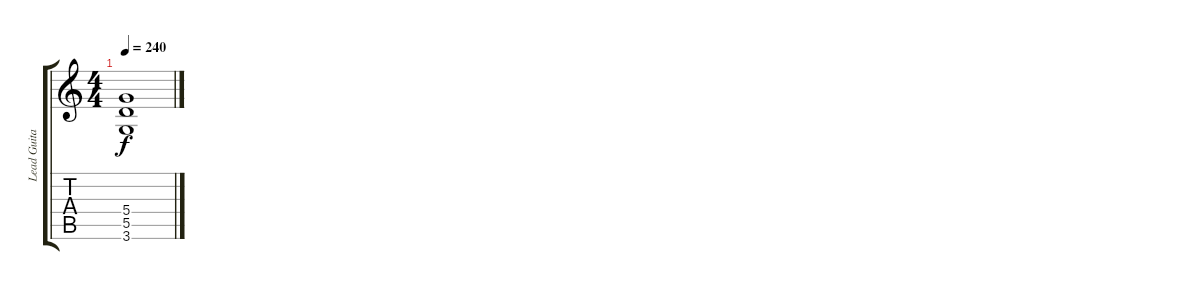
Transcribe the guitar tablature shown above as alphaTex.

\track ("Lead Guitar" "Lead Guita") {instrument overdrivenguitar}
\staff {score tabs}
\tuning (E4 B3 G3 D3 A2 E2) {hide}
\ts (4 4)
\tempo 240
\clef g2
\ks c
(5.4 5.5 3.6).1{dy f}
